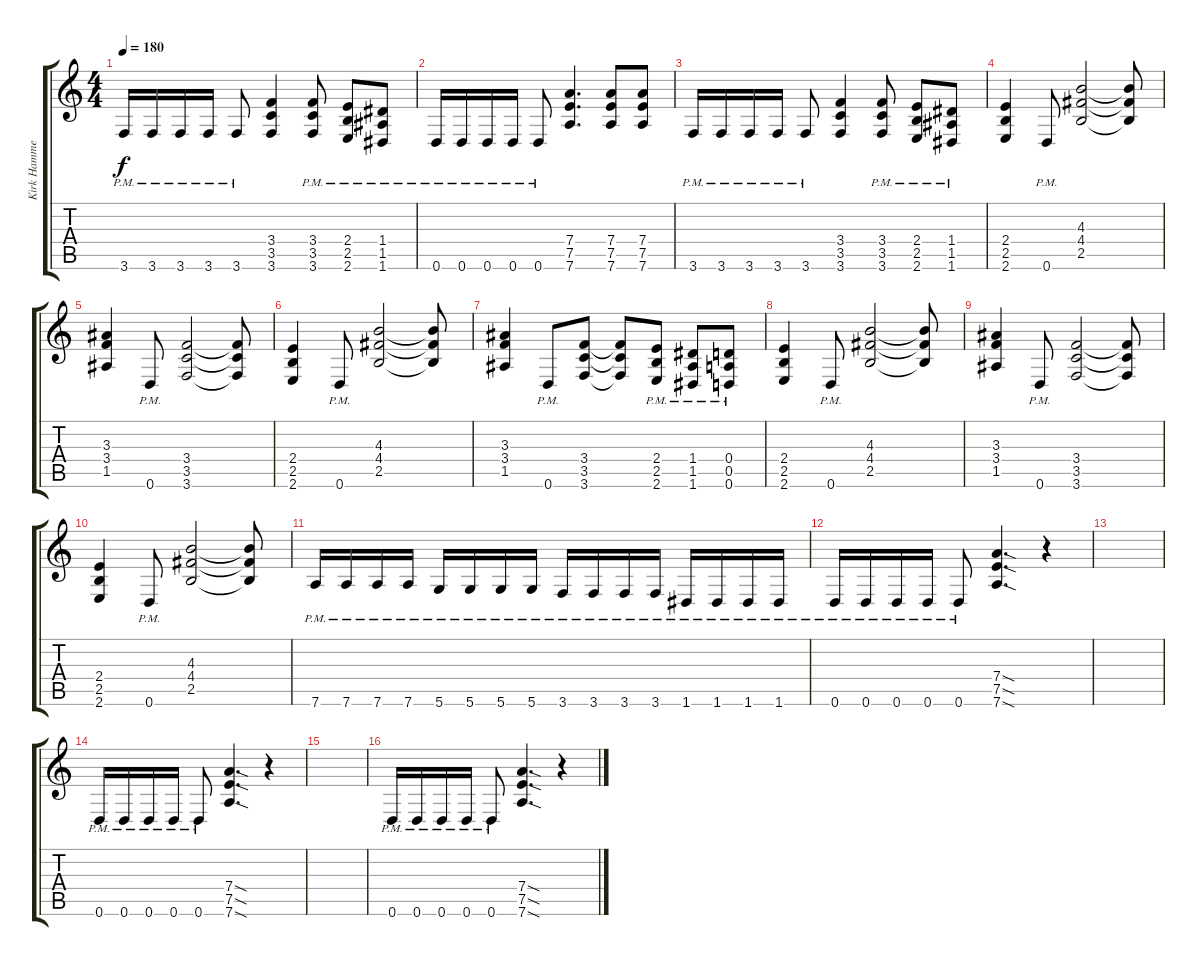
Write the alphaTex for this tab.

\track ("Kirk Hammett Guitar" "Kirk Hamme") {instrument distortionguitar}
\staff {score tabs}
\tuning (E4 B3 G3 D3 A2 D2) {hide}
\ts (4 4)
\tempo 180
\clef g2
\ks c
3.6{pm}.16{dy f} 3.6{pm}.16 3.6{pm}.16 3.6{pm}.16 3.6{pm}.8 (3.4 3.5 3.6).4 (3.4{pm} 3.5{pm} 3.6{pm}).8 (2.4{pm} 2.5{pm} 2.6{pm}).8 (1.4{pm} 1.5{pm} 1.6{pm}).8 |
0.6{pm}.16 0.6{pm}.16 0.6{pm}.16 0.6{pm}.16 0.6{pm}.8 (7.4 7.5 7.6).4{d} (7.4 7.5 7.6).8 (7.4 7.5 7.6).8 |
3.6{pm}.16 3.6{pm}.16 3.6{pm}.16 3.6{pm}.16 3.6{pm}.8 (3.4 3.5 3.6).4 (3.4{pm} 3.5{pm} 3.6{pm}).8 (2.4{pm} 2.5{pm} 2.6{pm}).8 (1.4{pm} 1.5{pm} 1.6{pm}).8 |
(2.4 2.5 2.6).4 0.6{pm}.8 (4.3 4.4 2.5).2 (4.3{t} 4.4{t} 2.5{t}).8 |
(3.3 3.4 1.5).4 0.6{pm}.8 (3.4 3.5 3.6).2 (3.4{t} 3.5{t} 3.6{t}).8 |
(2.4 2.5 2.6).4 0.6{pm}.8 (4.3 4.4 2.5).2 (4.3{t} 4.4{t} 2.5{t}).8 |
(3.3 3.4 1.5).4 0.6{pm}.8 (3.4 3.5 3.6).8 (3.4{t} 3.5{t} 3.6{t}).8 (2.4{pm} 2.5{pm} 2.6{pm}).8 (1.4{pm} 1.5{pm} 1.6{pm}).8 (0.4{pm} 0.5{pm} 0.6{pm}).8 |
(2.4 2.5 2.6).4 0.6{pm}.8 (4.3 4.4 2.5).2 (4.3{t} 4.4{t} 2.5{t}).8 |
(3.3 3.4 1.5).4 0.6{pm}.8 (3.4 3.5 3.6).2 (3.4{t} 3.5{t} 3.6{t}).8 |
(2.4 2.5 2.6).4 0.6{pm}.8 (4.3 4.4 2.5).2 (4.3{t} 4.4{t} 2.5{t}).8 |
7.6{pm}.16 7.6{pm}.16 7.6{pm}.16 7.6{pm}.16 5.6{pm}.16 5.6{pm}.16 5.6{pm}.16 5.6{pm}.16 3.6{pm}.16 3.6{pm}.16 3.6{pm}.16 3.6{pm}.16 1.6{pm}.16 1.6{pm}.16 1.6{pm}.16 1.6{pm}.16 |
0.6{pm}.16 0.6{pm}.16 0.6{pm}.16 0.6{pm}.16 0.6{pm}.8 (7.4{sod} 7.5{sod} 7.6{sod}).4{d} r.4 |
|
0.6{pm}.16 0.6{pm}.16 0.6{pm}.16 0.6{pm}.16 0.6{pm}.8 (7.4{sod} 7.5{sod} 7.6{sod}).4{d} r.4 |
|
0.6{pm}.16 0.6{pm}.16 0.6{pm}.16 0.6{pm}.16 0.6{pm}.8 (7.4{sod} 7.5{sod} 7.6{sod}).4{d} r.4
